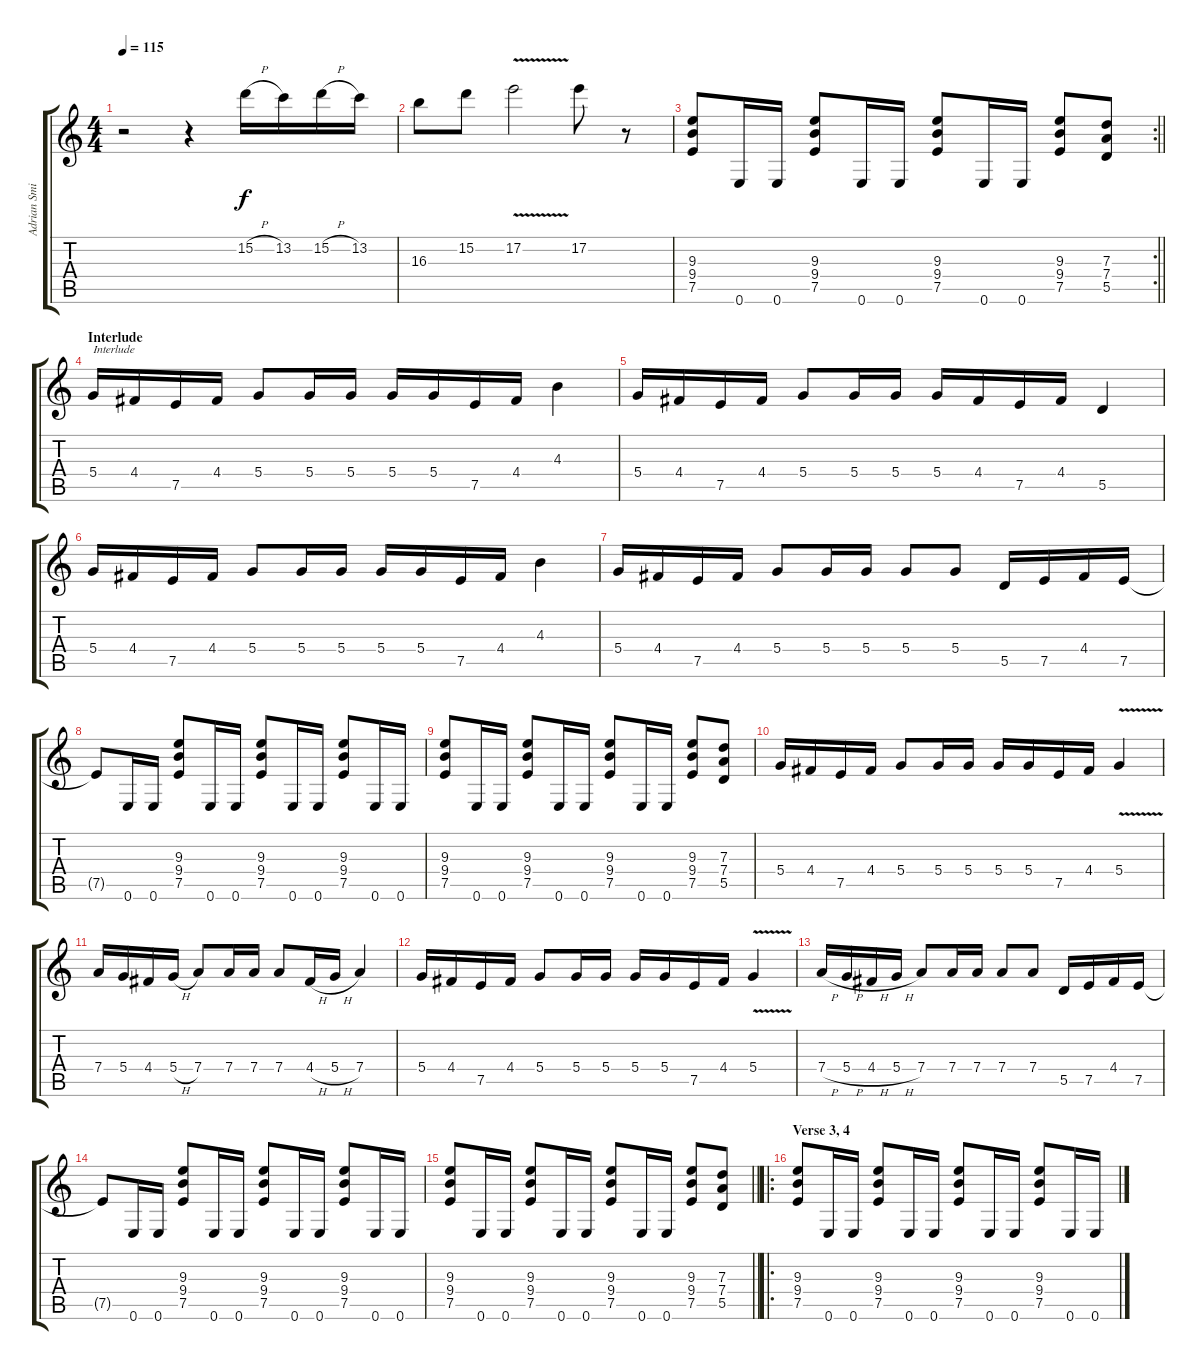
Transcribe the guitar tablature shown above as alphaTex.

\track ("Adrian Smith" "Adrian Smi") {instrument distortionguitar}
\staff {score tabs}
\tuning (E4 B3 G3 D3 A2 E2) {hide}
\ts (4 4)
\tempo 115
\clef g2
\ks c
r.2{dy f} r.4 15.2{h}.16{volume 16} 13.2.16 15.2{h}.16 13.2.16 |
16.3.8 15.2.8 17.2{v}.2 17.2.8 r.8 |
\rc 2
\barLineRight lightlight
(9.3 9.4 7.5).8{volume 13} 0.6.16 0.6.16 (9.3 9.4 7.5).8 0.6.16 0.6.16 (9.3 9.4 7.5).8 0.6.16 0.6.16 (9.3 9.4 7.5).8 (7.3 7.4 5.5).8 |
\section ("" "Interlude")
5.4.16{txt "Interlude"} 4.4.16 7.5.16 4.4.16 5.4.8 5.4.16 5.4.16 5.4.16 5.4.16 7.5.16 4.4.16 4.3.4 |
5.4.16 4.4.16 7.5.16 4.4.16 5.4.8 5.4.16 5.4.16 5.4.16 4.4.16 7.5.16 4.4.16 5.5.4 |
5.4.16 4.4.16 7.5.16 4.4.16 5.4.8 5.4.16 5.4.16 5.4.16 5.4.16 7.5.16 4.4.16 4.3.4 |
5.4.16 4.4.16 7.5.16 4.4.16 5.4.8 5.4.16 5.4.16 5.4.8 5.4.8 5.5.16 7.5.16 4.4.16 7.5.16 |
7.5{t}.8 0.6.16 0.6.16 (9.3 9.4 7.5).8 0.6.16 0.6.16 (9.3 9.4 7.5).8 0.6.16 0.6.16 (9.3 9.4 7.5).8 0.6.16 0.6.16 |
(9.3 9.4 7.5).8 0.6.16 0.6.16 (9.3 9.4 7.5).8 0.6.16 0.6.16 (9.3 9.4 7.5).8 0.6.16 0.6.16 (9.3 9.4 7.5).8 (7.3 7.4 5.5).8 |
5.4.16 4.4.16 7.5.16 4.4.16 5.4.8 5.4.16 5.4.16 5.4.16 5.4.16 7.5.16 4.4.16 5.4{v}.4 |
7.4.16 5.4.16 4.4.16 5.4{h}.16 7.4.8 7.4.16 7.4.16 7.4.8 4.4{h}.16 5.4{h}.16 7.4.4 |
5.4.16 4.4.16 7.5.16 4.4.16 5.4.8 5.4.16 5.4.16 5.4.16 5.4.16 7.5.16 4.4.16 5.4{v}.4 |
7.4{h}.16 5.4{h}.16 4.4{h}.16 5.4{h}.16 7.4.8 7.4.16 7.4.16 7.4.8 7.4.8 5.5.16 7.5.16 4.4.16 7.5.16 |
7.5{t}.8 0.6.16 0.6.16 (9.3 9.4 7.5).8 0.6.16 0.6.16 (9.3 9.4 7.5).8 0.6.16 0.6.16 (9.3 9.4 7.5).8 0.6.16 0.6.16 |
\barLineRight lightlight
(9.3 9.4 7.5).8 0.6.16 0.6.16 (9.3 9.4 7.5).8 0.6.16 0.6.16 (9.3 9.4 7.5).8 0.6.16 0.6.16 (9.3 9.4 7.5).8 (7.3 7.4 5.5).8 |
\ro
\section ("" "Verse 3, 4")
(9.3 9.4 7.5).8 0.6.16 0.6.16 (9.3 9.4 7.5).8 0.6.16 0.6.16 (9.3 9.4 7.5).8 0.6.16 0.6.16 (9.3 9.4 7.5).8 0.6.16 0.6.16
